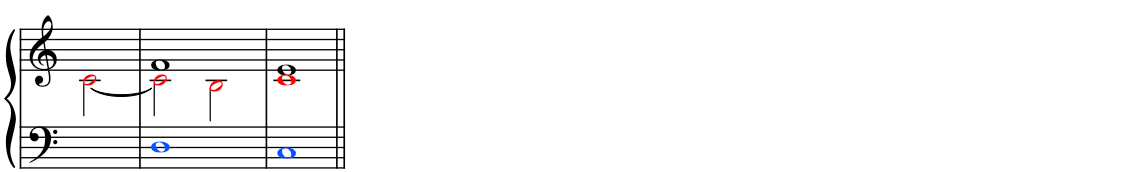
**kern	**kern
*part1	*part1
*staff2	*staff1
*I"Midi_1	*
!!LO:PB:g=z
*clefF4	*clefG2
*k[]	*k[]
*M4/4	*M4/4
*met(c)	*met(c)
=7	=7
*	*^
2ryy	2ryy	[2ci\
=8	=8	=8
1Dj	1f	2ci\]
.	.	2Bi\
=9	=9	=9
1Cj	1e	1ci
*	*v	*v
=||	=||
*-	*-
